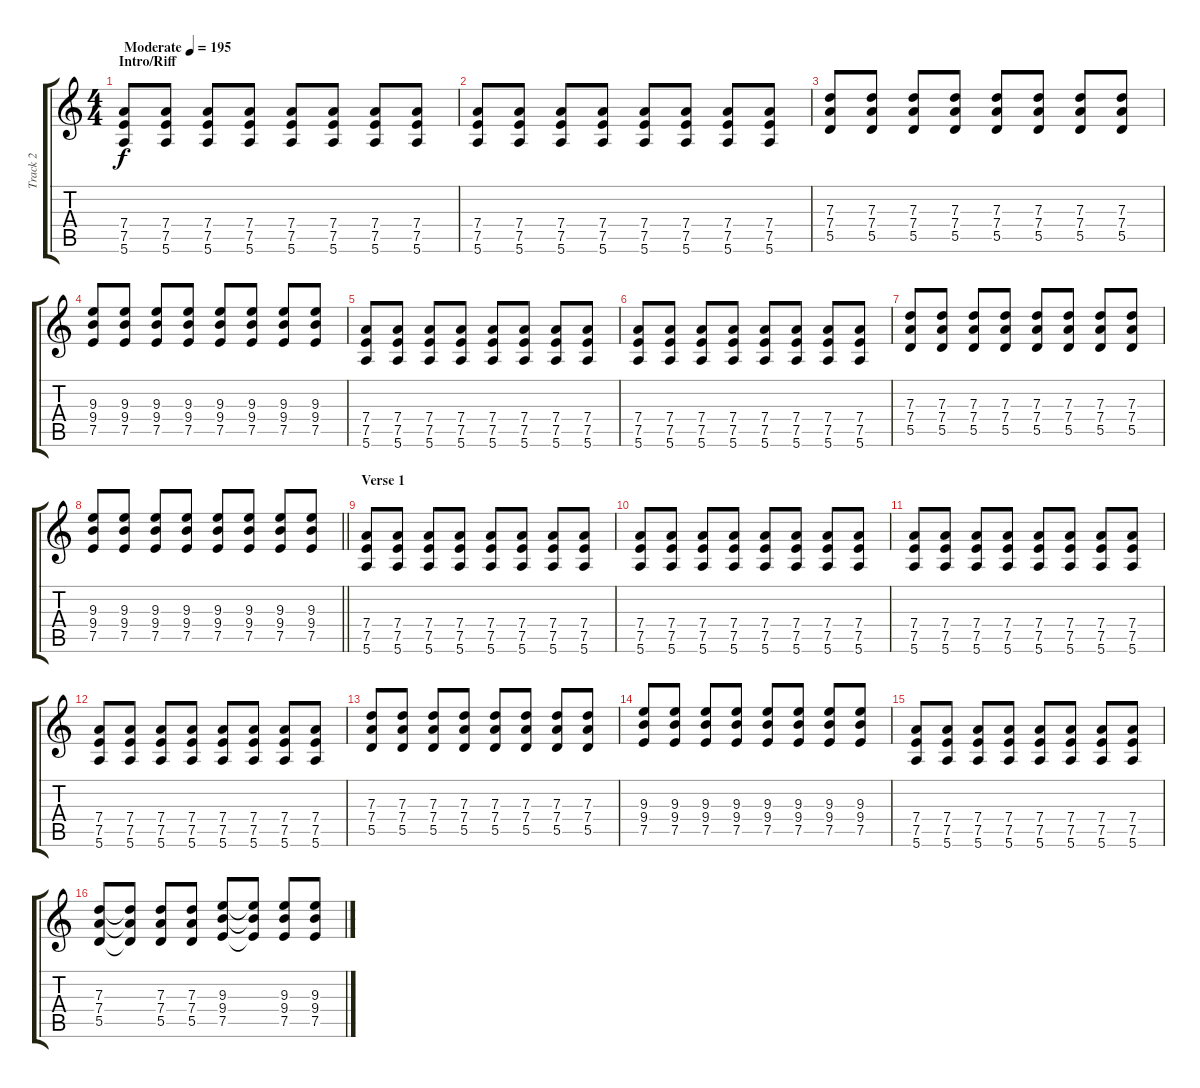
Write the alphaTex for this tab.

\track ("Track 2" "Track 2") {instrument overdrivenguitar}
\staff {score tabs}
\tuning (E4 B3 G3 D3 A2 E2) {hide}
\ts (4 4)
\section ("" "Intro/Riff")
\tempo (195 "Moderate")
\clef g2
\ks c
(7.4 7.5 5.6).8{dy f instrument overdrivenguitar} (7.4 7.5 5.6).8 (7.4 7.5 5.6).8 (7.4 7.5 5.6).8 (7.4 7.5 5.6).8 (7.4 7.5 5.6).8 (7.4 7.5 5.6).8 (7.4 7.5 5.6).8 |
(7.4 7.5 5.6).8 (7.4 7.5 5.6).8 (7.4 7.5 5.6).8 (7.4 7.5 5.6).8 (7.4 7.5 5.6).8 (7.4 7.5 5.6).8 (7.4 7.5 5.6).8 (7.4 7.5 5.6).8 |
(7.3 7.4 5.5).8 (7.3 7.4 5.5).8 (7.3 7.4 5.5).8 (7.3 7.4 5.5).8 (7.3 7.4 5.5).8 (7.3 7.4 5.5).8 (7.3 7.4 5.5).8 (7.3 7.4 5.5).8 |
(9.3 9.4 7.5).8 (9.3 9.4 7.5).8 (9.3 9.4 7.5).8 (9.3 9.4 7.5).8 (9.3 9.4 7.5).8 (9.3 9.4 7.5).8 (9.3 9.4 7.5).8 (9.3 9.4 7.5).8 |
(7.4 7.5 5.6).8 (7.4 7.5 5.6).8 (7.4 7.5 5.6).8 (7.4 7.5 5.6).8 (7.4 7.5 5.6).8 (7.4 7.5 5.6).8 (7.4 7.5 5.6).8 (7.4 7.5 5.6).8 |
(7.4 7.5 5.6).8 (7.4 7.5 5.6).8 (7.4 7.5 5.6).8 (7.4 7.5 5.6).8 (7.4 7.5 5.6).8 (7.4 7.5 5.6).8 (7.4 7.5 5.6).8 (7.4 7.5 5.6).8 |
(7.3 7.4 5.5).8 (7.3 7.4 5.5).8 (7.3 7.4 5.5).8 (7.3 7.4 5.5).8 (7.3 7.4 5.5).8 (7.3 7.4 5.5).8 (7.3 7.4 5.5).8 (7.3 7.4 5.5).8 |
\barLineRight lightlight
(9.3 9.4 7.5).8 (9.3 9.4 7.5).8 (9.3 9.4 7.5).8 (9.3 9.4 7.5).8 (9.3 9.4 7.5).8 (9.3 9.4 7.5).8 (9.3 9.4 7.5).8 (9.3 9.4 7.5).8 |
\section ("" "Verse 1")
(7.4 7.5 5.6).8 (7.4 7.5 5.6).8 (7.4 7.5 5.6).8 (7.4 7.5 5.6).8 (7.4 7.5 5.6).8 (7.4 7.5 5.6).8 (7.4 7.5 5.6).8 (7.4 7.5 5.6).8 |
(7.4 7.5 5.6).8 (7.4 7.5 5.6).8 (7.4 7.5 5.6).8 (7.4 7.5 5.6).8 (7.4 7.5 5.6).8 (7.4 7.5 5.6).8 (7.4 7.5 5.6).8 (7.4 7.5 5.6).8 |
(7.4 7.5 5.6).8 (7.4 7.5 5.6).8 (7.4 7.5 5.6).8 (7.4 7.5 5.6).8 (7.4 7.5 5.6).8 (7.4 7.5 5.6).8 (7.4 7.5 5.6).8 (7.4 7.5 5.6).8 |
(7.4 7.5 5.6).8 (7.4 7.5 5.6).8 (7.4 7.5 5.6).8 (7.4 7.5 5.6).8 (7.4 7.5 5.6).8 (7.4 7.5 5.6).8 (7.4 7.5 5.6).8 (7.4 7.5 5.6).8 |
(7.3 7.4 5.5).8 (7.3 7.4 5.5).8 (7.3 7.4 5.5).8 (7.3 7.4 5.5).8 (7.3 7.4 5.5).8 (7.3 7.4 5.5).8 (7.3 7.4 5.5).8 (7.3 7.4 5.5).8 |
(9.3 9.4 7.5).8 (9.3 9.4 7.5).8 (9.3 9.4 7.5).8 (9.3 9.4 7.5).8 (9.3 9.4 7.5).8 (9.3 9.4 7.5).8 (9.3 9.4 7.5).8 (9.3 9.4 7.5).8 |
(7.4 7.5 5.6).8 (7.4 7.5 5.6).8 (7.4 7.5 5.6).8 (7.4 7.5 5.6).8 (7.4 7.5 5.6).8 (7.4 7.5 5.6).8 (7.4 7.5 5.6).8 (7.4 7.5 5.6).8 |
(7.3 7.4 5.5).8 (7.3{t} 7.4{t} 5.5{t}).8 (7.3 7.4 5.5).8 (7.3 7.4 5.5).8 (9.3 9.4 7.5).8 (9.3{t} 9.4{t} 7.5{t}).8 (9.3 9.4 7.5).8 (9.3 9.4 7.5).8
